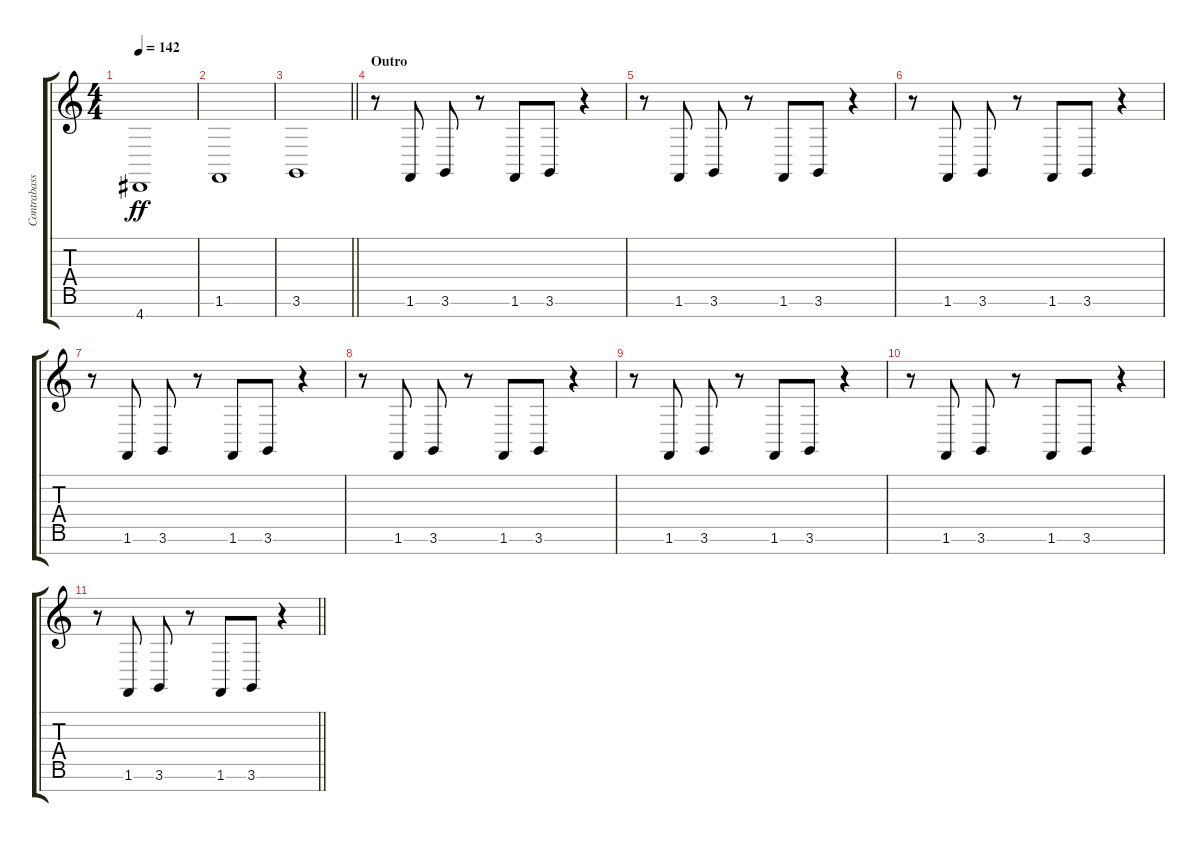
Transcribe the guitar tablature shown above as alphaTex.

\track ("Contrabass" "Contrabass") {instrument stringensemble1}
\staff {score tabs}
\tuning (E4 B3 G3 D3 A2 E2 B1) {hide}
\ts (4 4)
\tempo 142
\clef g2
\ks c
4.7.1{dy ff} |
1.6.1 |
\barLineRight lightlight
3.6.1 |
\section ("" "Outro")
r.8 1.6.8 3.6.8 r.8 1.6.8 3.6.8 r.4 |
r.8 1.6.8 3.6.8 r.8 1.6.8 3.6.8 r.4 |
r.8 1.6.8 3.6.8 r.8 1.6.8 3.6.8 r.4 |
r.8 1.6.8 3.6.8 r.8 1.6.8 3.6.8 r.4 |
r.8 1.6.8 3.6.8 r.8 1.6.8 3.6.8 r.4 |
r.8 1.6.8 3.6.8 r.8 1.6.8 3.6.8 r.4 |
r.8 1.6.8 3.6.8 r.8 1.6.8 3.6.8 r.4 |
\barLineRight lightlight
r.8 1.6.8 3.6.8 r.8 1.6.8 3.6.8 r.4
